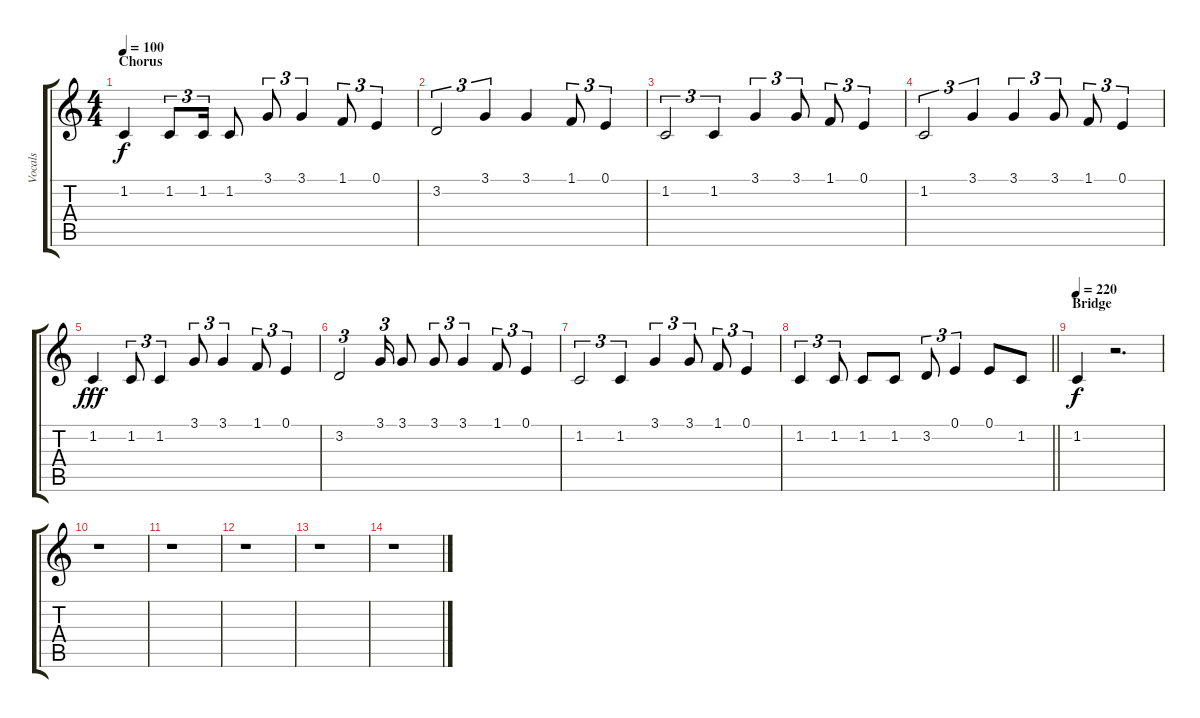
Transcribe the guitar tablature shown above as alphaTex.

\track ("Vocals" "Vocals") {instrument altosax}
\staff {score tabs}
\tuning (E4 B3 G3 D3 A2 E2) {hide}
\ts (4 4)
\section ("" "Chorus")
\tempo 100
\clef g2
\ks c
1.2.4{dy f} 1.2.8{tu (3 2)} 1.2.16{tu (3 2)} 1.2.8 3.1.8{tu (3 2)} 3.1.4{tu (3 2)} 1.1.8{tu (3 2)} 0.1.4{tu (3 2)} |
3.2.2{tu (3 2)} 3.1.4{tu (3 2)} 3.1.4 1.1.8{tu (3 2)} 0.1.4{tu (3 2)} |
1.2.2{tu (3 2)} 1.2.4{tu (3 2)} 3.1.4{tu (3 2)} 3.1.8{tu (3 2)} 1.1.8{tu (3 2)} 0.1.4{tu (3 2)} |
1.2.2{tu (3 2)} 3.1.4{tu (3 2)} 3.1.4{tu (3 2)} 3.1.8{tu (3 2)} 1.1.8{tu (3 2)} 0.1.4{tu (3 2)} |
1.2.4{dy fff} 1.2.8{tu (3 2)} 1.2.4{tu (3 2)} 3.1.8{tu (3 2)} 3.1.4{tu (3 2)} 1.1.8{tu (3 2)} 0.1.4{tu (3 2)} |
3.2.2{tu (3 2)} 3.1.16{tu (3 2)} 3.1.8 3.1.8{tu (3 2)} 3.1.4{tu (3 2)} 1.1.8{tu (3 2)} 0.1.4{tu (3 2)} |
1.2.2{tu (3 2)} 1.2.4{tu (3 2)} 3.1.4{tu (3 2)} 3.1.8{tu (3 2)} 1.1.8{tu (3 2)} 0.1.4{tu (3 2)} |
\barLineRight lightlight
1.2.4{tu (3 2)} 1.2.8{tu (3 2)} 1.2.8 1.2.8 3.2.8{tu (3 2)} 0.1.4{tu (3 2)} 0.1.8 1.2.8 |
\section ("" "Bridge")
\tempo 220
1.2.4{dy f} r.2{d} |
r.1 |
r.1 |
r.1 |
r.1 |
r.1
